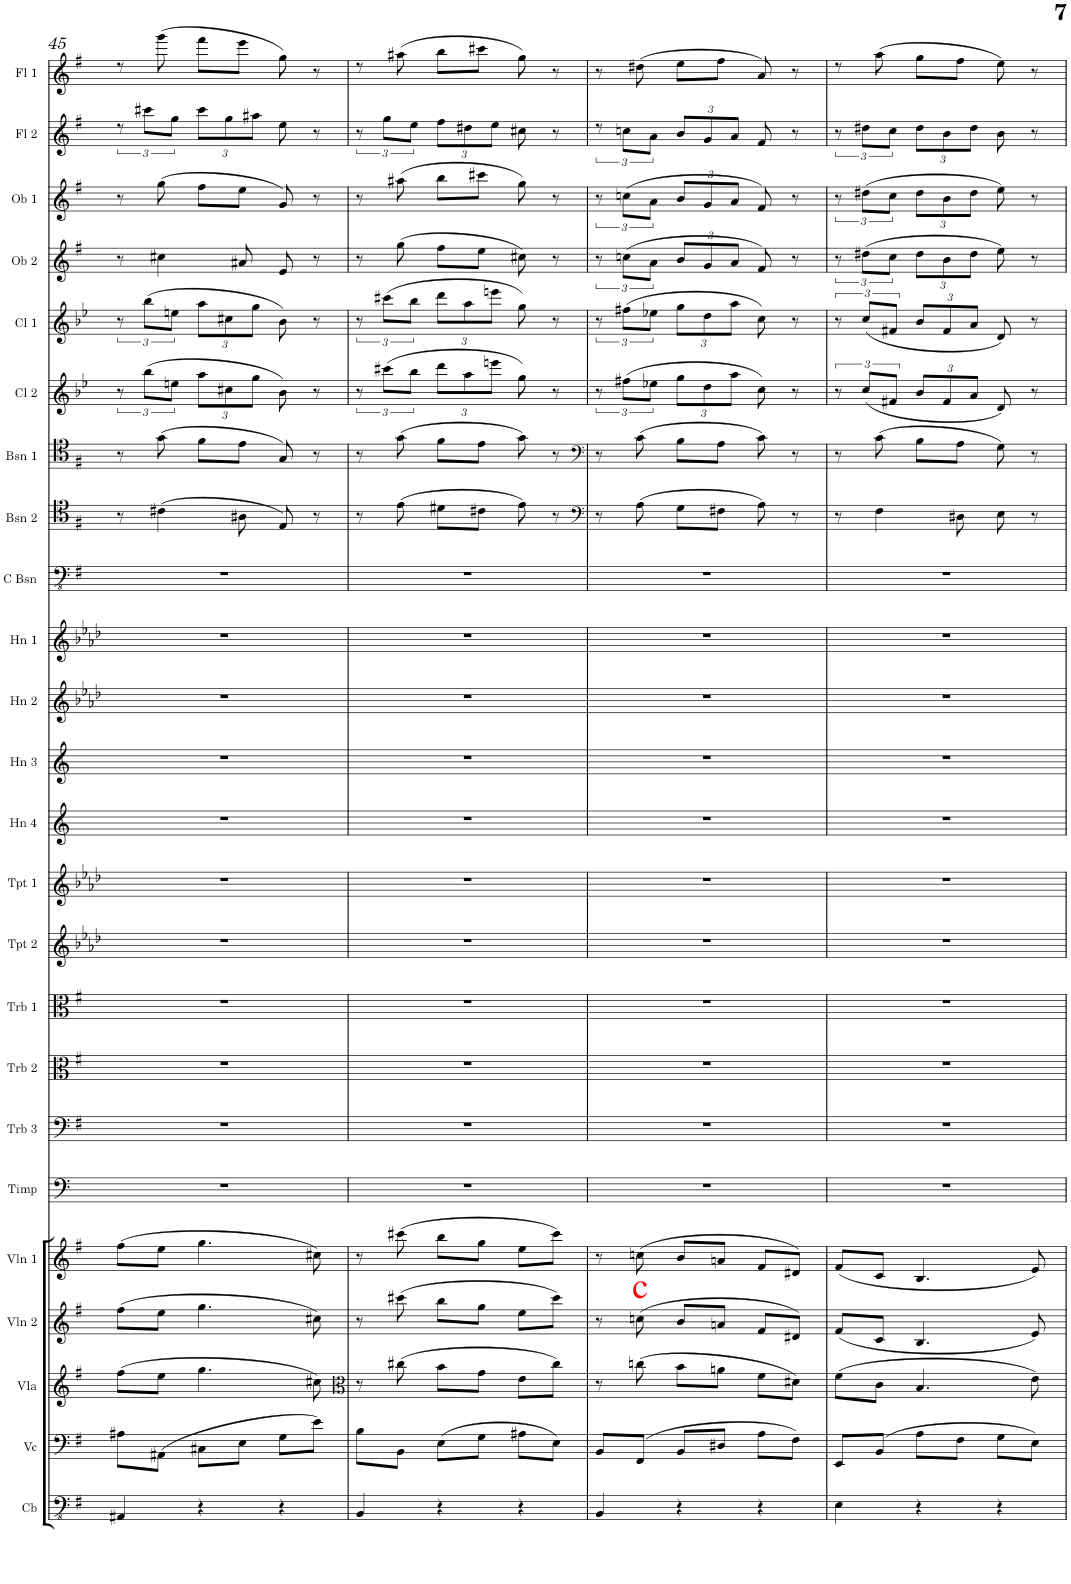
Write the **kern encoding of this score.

**kern	**kern	**kern	**kern	**kern	**text	**kern	**kern	**kern	**kern	**kern	**kern	**kern	**kern	**kern	**kern	**kern	**kern	**kern	**kern	**kern	**kern	**kern	**kern	**kern
*part24	*part23	*part22	*part21	*part20	*part20	*part19	*part18	*part17	*part16	*part15	*part14	*part13	*part12	*part11	*part10	*part9	*part8	*part7	*part6	*part5	*part4	*part3	*part2	*part1
*staff24	*staff23	*staff22	*staff21	*staff20	*staff20	*staff19	*staff18	*staff17	*staff16	*staff15	*staff14	*staff13	*staff12	*staff11	*staff10	*staff9	*staff8	*staff7	*staff6	*staff5	*staff4	*staff3	*staff2	*staff1
*I"Contrabass	*I"Violoncello	*I"Viola	*I"Violin 2	*I"Violin 1	*	*I"Timpani	*I"Trombone 3	*I"Trombone 2	*I"Trombone 1	*I"E Trumpet 2	*I"E Trumpet 1	*I"C Horn 4	*I"C Horn 3	*I"E Horn 2	*I"E Horn 1	*I"Contrabassoon	*I"Bassoon 2	*I"Bassoon 1	*I"A Clarinet 2	*I"A Clarinet 1	*I"Oboe 2	*I"Oboe 1	*I"Flute 2	*I"Flute 1
*I'Cb	*I'Vc	*I'Vla	*I'Vln 2	*I'Vln 1	*	*I'Timp	*I'Trb 3	*I'Trb 2	*I'Trb 1	*I'Tpt 2	*I'Tpt 1	*I'Hn 4	*I'Hn 3	*I'Hn 2	*I'Hn 1	*I'C Bsn	*I'Bsn 2	*I'Bsn 1	*I'Cl 2	*I'Cl 1	*I'Ob 2	*I'Ob 1	*I'Fl 2	*I'Fl 1
!!LO:PB:g=z
*clefFv4	*clefF4	*clefG2	*clefG2	*clefG2	*	*clefF4	*clefF4	*clefC3	*clefC3	*clefG2	*clefG2	*clefG2	*clefG2	*clefG2	*clefG2	*clefFv4	*clefC4	*clefC4	*clefG2	*clefG2	*clefG2	*clefG2	*clefG2	*clefG2
*Trd7c12	*	*	*	*	*	*	*	*	*	*Trd-2c-4	*Trd-2c-4	*Trd7c12	*Trd7c12	*Trd5c8	*Trd5c8	*	*	*	*Trd2c3	*Trd2c3	*	*	*	*
*k[f#]	*k[f#]	*k[f#]	*k[f#]	*k[f#]	*	*k[]	*k[f#]	*k[f#]	*k[f#]	*k[b-e-a-d-]	*k[b-e-a-d-]	*k[]	*k[]	*k[b-e-a-d-]	*k[b-e-a-d-]	*k[f#]	*k[f#]	*k[f#]	*k[b-e-]	*k[b-e-]	*k[f#]	*k[f#]	*k[f#]	*k[f#]
*M3/4	*M3/4	*M3/4	*M3/4	*M3/4	*	*M3/4	*M3/4	*M3/4	*M3/4	*M3/4	*M3/4	*M3/4	*M3/4	*M3/4	*M3/4	*M3/4	*M3/4	*M3/4	*M3/4	*M3/4	*M3/4	*M3/4	*M3/4	*M3/4
=45	=45	=45	=45	=45	=45	=45	=45	=45	=45	=45	=45	=45	=45	=45	=45	=45	=45	=45	=45	=45	=45	=45	=45	=45
4AAA#X/	8A#X\L	(8ff#\L	(8ff#\L	(8ff#\L	.	2.r	2.r	2.r	2.r	2.r	2.r	2.r	2.r	2.r	2.r	2.r	8r	8r	12r	12r	8r	8r	12rdd	8rdd
.	.	.	.	.	.	.	.	.	.	.	.	.	.	.	.	.	.	.	(12bb-\L	(12bb-\L	.	.	12ccc#X\L	.
.	(8AA#X\J	8ee\J	8ee\J	8ee\J	.	.	.	.	.	.	.	.	.	.	.	.	(4c#X\	(8g\	.	.	4cc#X\	(8gg\	.	(8ggg\
.	.	.	.	.	.	.	.	.	.	.	.	.	.	.	.	.	.	.	12een\J	12een\J	.	.	12gg\J	.
*	*	*	*	*	*	*	*	*	*	*	*	*	*	*	*	*	*	*	*Xbrackettup	*Xbrackettup	*	*	*Xbrackettup	*
4r	8C#X\L	4.gg\	4.gg\	4.gg\	.	.	.	.	.	.	.	.	.	.	.	.	.	8f#\L	12aa\L	12aa\L	.	8ff#\L	12ccc#\L	8fff#\L
.	.	.	.	.	.	.	.	.	.	.	.	.	.	.	.	.	.	.	12cc#X\	12cc#X\	.	.	12gg\	.
.	8E\J	.	.	.	.	.	.	.	.	.	.	.	.	.	.	.	8A#X\	8e\J	.	.	8a#X/	8ee\J	.	8eee\J
.	.	.	.	.	.	.	.	.	.	.	.	.	.	.	.	.	.	.	12gg\J	12gg\J	.	.	12aa#X\J	.
4r	8G\L	.	.	.	.	.	.	.	.	.	.	.	.	.	.	.	8E/)	8G/)	8b-\)	8b-\)	8e/	8g/)	8ee\	8gg\)
.	8e\J)	8cc#X\)	8cc#X\)	8cc#X\)	.	.	.	.	.	.	.	.	.	.	.	.	8r	8r	8r	8r	8r	8r	8r	8r
=46	=46	=46	=46	=46	=46	=46	=46	=46	=46	=46	=46	=46	=46	=46	=46	=46	=46	=46	=46	=46	=46	=46	=46	=46
*	*	*clefC3	*	*	*	*	*	*	*	*	*	*	*	*	*	*	*	*	*	*	*	*	*	*
*	*	*	*	*	*	*	*	*	*	*	*	*	*	*	*	*	*	*	*brackettup	*brackettup	*	*	*brackettup	*
4BBB/	8B\L	8r	8r	8r	.	2.r	2.r	2.r	2.r	2.r	2.r	2.r	2.r	2.r	2.r	2.r	8r	8r	12r	12r	8r	8r	12r	8rdd
.	.	.	.	.	.	.	.	.	.	.	.	.	.	.	.	.	.	.	(12ccc#X\L	(12ccc#X\L	.	.	12gg\L	.
.	8BB\J	(8cc#X\	(8ccc#X\	(8ccc#X\	.	.	.	.	.	.	.	.	.	.	.	.	(8e\	(8g\	.	.	(8gg\	(8aa#X\	.	(8aa#X\
.	.	.	.	.	.	.	.	.	.	.	.	.	.	.	.	.	.	.	12bb-\J	12bb-\J	.	.	12ee\J	.
*	*	*	*	*	*	*	*	*	*	*	*	*	*	*	*	*	*	*	*Xbrackettup	*Xbrackettup	*	*	*Xbrackettup	*
4r	(8E\L	8b\L	8bb\L	8bb\L	.	.	.	.	.	.	.	.	.	.	.	.	8d#X\L	8f#\L	12ddd\L	12ddd\L	8ff#\L	8bb\L	12ff#\L	8bb\L
.	.	.	.	.	.	.	.	.	.	.	.	.	.	.	.	.	.	.	12aa\	12aa\	.	.	12dd#X\	.
.	8G\J	8g\J	8gg\J	8gg\J	.	.	.	.	.	.	.	.	.	.	.	.	8c#X\J	8e\J	.	.	8ee\J	8ccc#X\J	.	8ccc#X\J
.	.	.	.	.	.	.	.	.	.	.	.	.	.	.	.	.	.	.	12eeen\J	12eeen\J	.	.	12ee\J	.
4r	8A#X\L	8e\L	8ee\L	8ee\L	.	.	.	.	.	.	.	.	.	.	.	.	8e\)	8g\)	8gg\)	8gg\)	8cc#X\)	8gg\)	8cc#X\	8gg\)
.	8E\J)	8cc#\J)	8ccc#\J)	8ccc#\J)	.	.	.	.	.	.	.	.	.	.	.	.	8r	8r	8r	8r	8r	8r	8r	8r
=47	=47	=47	=47	=47	=47	=47	=47	=47	=47	=47	=47	=47	=47	=47	=47	=47	=47	=47	=47	=47	=47	=47	=47	=47
*	*	*	*	*	*	*	*	*	*	*	*	*	*	*	*	*	*clefF4	*clefF4	*	*	*	*	*	*
*	*	*	*	*	*	*	*	*	*	*	*	*	*	*	*	*	*	*	*brackettup	*brackettup	*	*	*brackettup	*
4BBB/	8BB/L	8r	8r	8r	.	2.r	2.r	2.r	2.r	2.r	2.r	2.r	2.r	2.r	2.r	2.r	8r	8r	12r	12r	12r	12r	12rdd	8r
.	.	.	.	.	.	.	.	.	.	.	.	.	.	.	.	.	.	.	(12ff#X\L	(12ff#X\L	(12ccn\L	(12ccn\L	12ccn\L	.
!	!	!	!	!	!LO:LY:b:color=#FF0000	!	!	!	!	!	!	!	!	!	!	!	!	!	!	!	!	!	!	!
.	(8FF#/J	(8ccn\	(8ccn\	(8ccn\	c	.	.	.	.	.	.	.	.	.	.	.	(8A\	(8c\	.	.	.	.	.	(8dd#X\
.	.	.	.	.	.	.	.	.	.	.	.	.	.	.	.	.	.	.	12ee-X\J	12ee-X\J	12a\J	12a\J	12a\J	.
*	*	*	*	*	*	*	*	*	*	*	*	*	*	*	*	*	*	*	*Xbrackettup	*Xbrackettup	*Xbrackettup	*Xbrackettup	*Xbrackettup	*
4r	8BB/L	8b\L	8b/L	8b/L	.	.	.	.	.	.	.	.	.	.	.	.	8G\L	8B\L	12gg\L	12gg\L	12b/L	12b/L	12b/L	8ee\L
.	.	.	.	.	.	.	.	.	.	.	.	.	.	.	.	.	.	.	12dd\	12dd\	12g/	12g/	12g/	.
.	8D#X/J	8an\J	8an/J	8an/J	.	.	.	.	.	.	.	.	.	.	.	.	8F#X\J	8A\J	.	.	.	.	.	8ff#\J
.	.	.	.	.	.	.	.	.	.	.	.	.	.	.	.	.	.	.	12aa\J	12aa\J	12a/J	12a/J	12a/J	.
4r	8A\L	8f#\L	8f#/L	8f#/L	.	.	.	.	.	.	.	.	.	.	.	.	8A\)	8c\)	8cc\)	8cc\)	8f#/)	8f#/)	8f#/	8a/)
.	8F#\J)	8d#X\J)	8d#X/J)	8d#X/J)	.	.	.	.	.	.	.	.	.	.	.	.	8r	8r	8r	8r	8r	8r	8r	8r
=48	=48	=48	=48	=48	=48	=48	=48	=48	=48	=48	=48	=48	=48	=48	=48	=48	=48	=48	=48	=48	=48	=48	=48	=48
*	*	*	*	*	*	*	*	*	*	*	*	*	*	*	*	*	*	*	*brackettup	*brackettup	*brackettup	*brackettup	*brackettup	*
4EE\	8EE/L	(8f#\L	(8f#/L	(8f#/L	.	2.r	2.r	2.r	2.r	2.r	2.r	2.r	2.r	2.r	2.r	2.r	8r	8r	12r	12r	12r	12r	12r	8rdd
.	.	.	.	.	.	.	.	.	.	.	.	.	.	.	.	.	.	.	(12cc/L	(12cc/L	(12dd#X\L	(12dd#X\L	12dd#X\L	.
.	(8BB/J	8c\J	8c/J	8c/J	.	.	.	.	.	.	.	.	.	.	.	.	4F#\	(8c\	.	.	.	.	.	(8aa\
.	.	.	.	.	.	.	.	.	.	.	.	.	.	.	.	.	.	.	12f#X/J	12f#X/J	12cc\J	12cc\J	12cc\J	.
*	*	*	*	*	*	*	*	*	*	*	*	*	*	*	*	*	*	*	*Xbrackettup	*Xbrackettup	*Xbrackettup	*Xbrackettup	*Xbrackettup	*
4r	8A\L	4.B/	4.B/	4.B/	.	.	.	.	.	.	.	.	.	.	.	.	.	8B\L	12b-/L	12b-/L	12dd#\L	12dd#\L	12dd#\L	8gg\L
.	.	.	.	.	.	.	.	.	.	.	.	.	.	.	.	.	.	.	12f#/	12f#/	12b\	12b\	12b\	.
.	8F#\J	.	.	.	.	.	.	.	.	.	.	.	.	.	.	.	8D#X\	8A\J	.	.	.	.	.	8ff#\J
.	.	.	.	.	.	.	.	.	.	.	.	.	.	.	.	.	.	.	12a/J	12a/J	12dd#\J	12dd#\J	12dd#\J	.
4r	8G\L	.	.	.	.	.	.	.	.	.	.	.	.	.	.	.	8E\	8G\)	8d/)	8d/)	8ee\)	8ee\)	8b\	8ee\)
.	8E\J)	8e\)	8e/)	8e/)	.	.	.	.	.	.	.	.	.	.	.	.	8r	8r	8r	8r	8r	8r	8r	8r
=	=	=	=	=	=	=	=	=	=	=	=	=	=	=	=	=	=	=	=	=	=	=	=	=
*-	*-	*-	*-	*-	*-	*-	*-	*-	*-	*-	*-	*-	*-	*-	*-	*-	*-	*-	*-	*-	*-	*-	*-	*-
